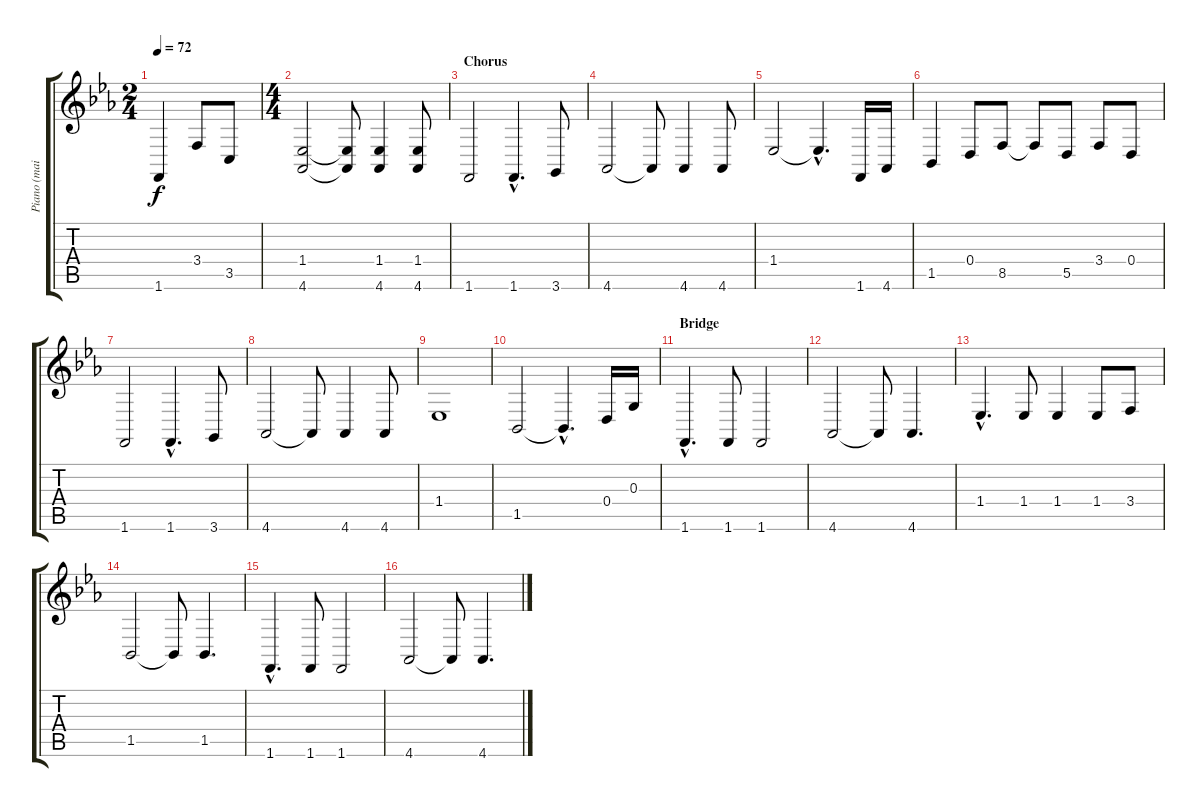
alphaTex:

\track ("Piano (main gauche)" "Piano (mai") {instrument acousticgrandpiano}
\staff {score tabs}
\tuning (E4 B3 G3 D3 A2 E2) {hide}
\ts (2 4)
\tempo 72
\clef g2
\ks eb
1.6.4{dy f} 3.4.8 3.5.8 |
\ts (4 4)
(1.4 4.6).2 (1.4{t} 4.6{t}).8 (1.4 4.6).4 (1.4 4.6).8 |
\section ("" "Chorus")
1.6.2 1.6{hac}.4{d} 3.6.8 |
4.6.2 4.6{t}.8 4.6.4 4.6.8 |
1.4.2 1.4{hac t}.4{d} 1.6.16 4.6.16 |
1.5.4 0.4.8 8.5.8 8.5{t}.8 5.5.8 3.4.8 0.4.8 |
1.6.2 1.6{hac}.4{d} 3.6.8 |
4.6.2 4.6{t}.8 4.6.4 4.6.8 |
1.4.1 |
1.5.2 1.5{hac t}.4{d} 0.4.16 0.3.16 |
\section ("" "Bridge")
1.6{hac}.4{d} 1.6.8 1.6.2 |
4.6.2 4.6{t}.8 4.6.4{d} |
1.4{hac}.4{d} 1.4.8 1.4.4 1.4.8 3.4.8 |
1.5.2 1.5{t}.8 1.5.4{d} |
1.6{hac}.4{d} 1.6.8 1.6.2 |
4.6.2 4.6{t}.8 4.6.4{d}
